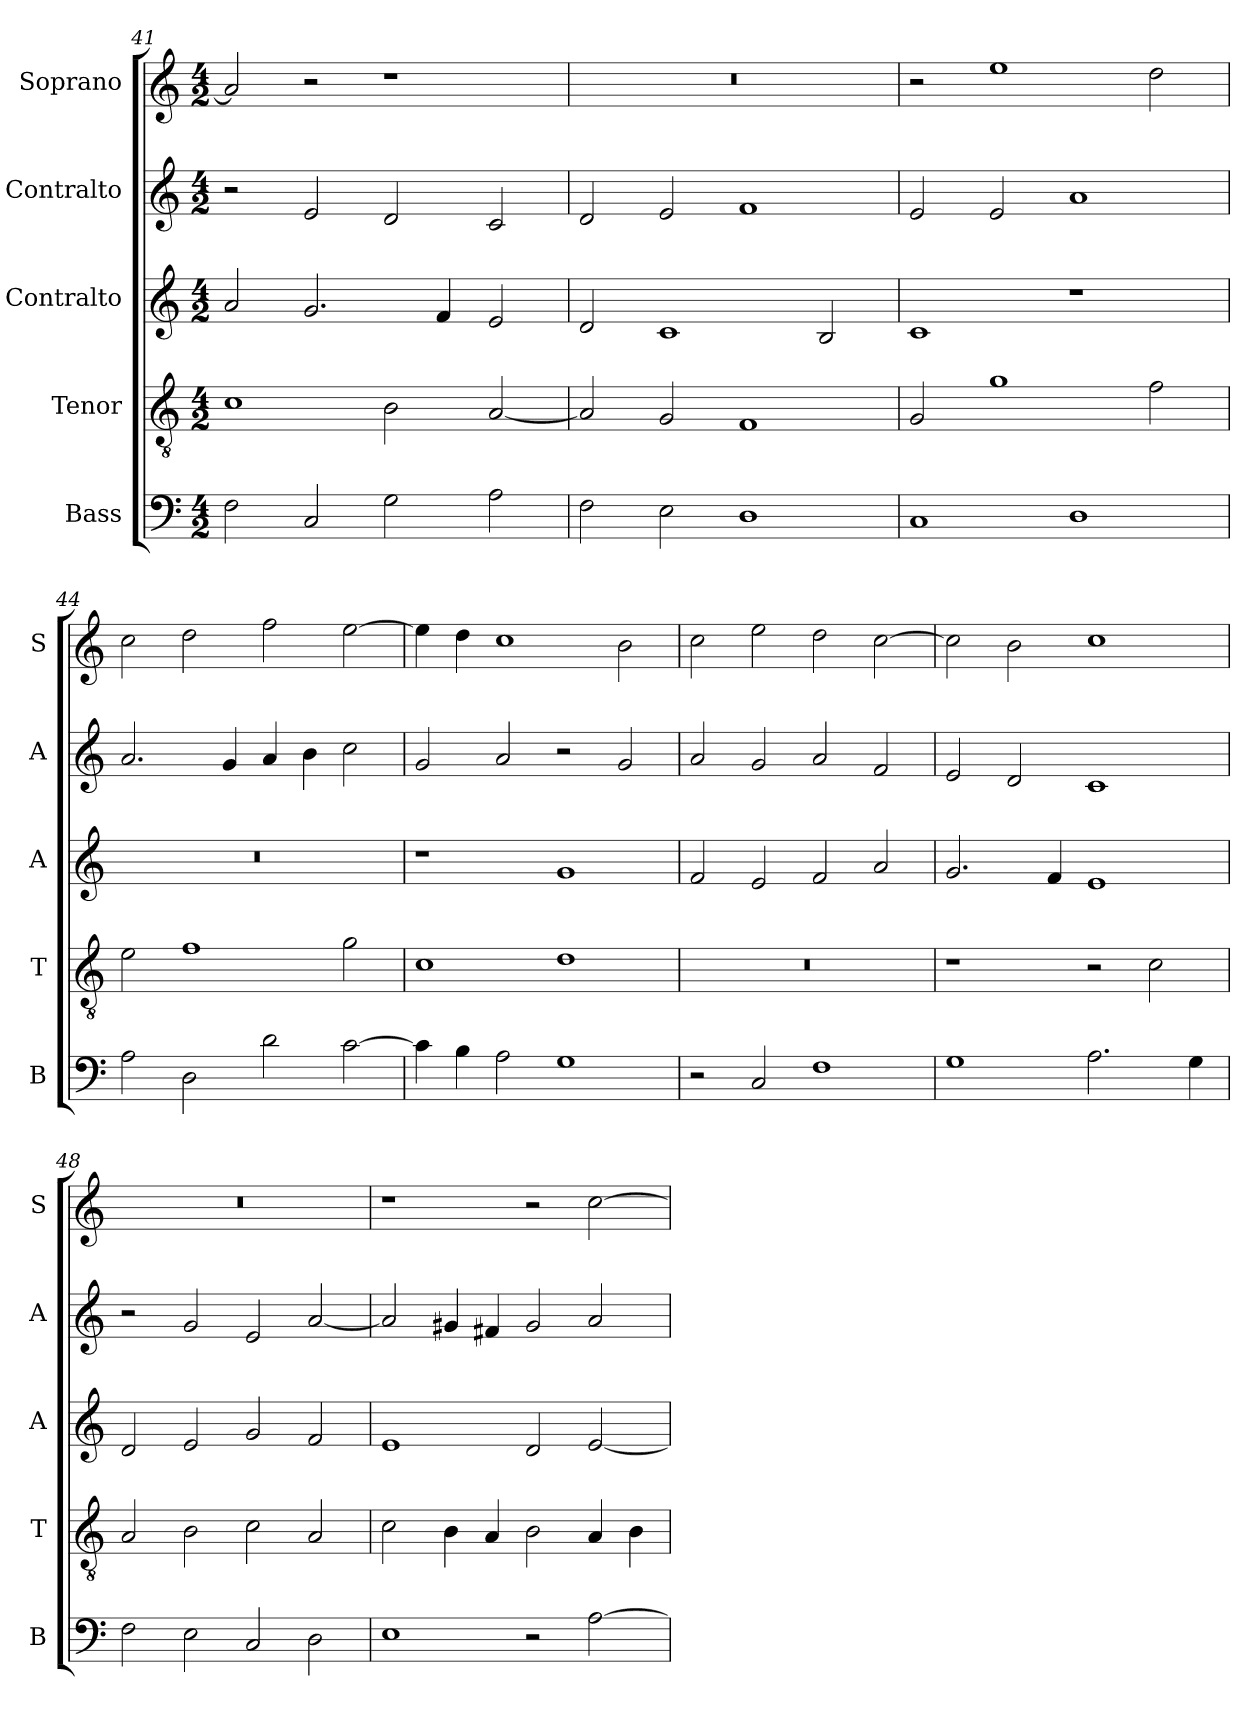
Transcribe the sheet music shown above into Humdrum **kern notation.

**kern	**kern	**kern	**kern	**kern
*part5	*part4	*part3	*part2	*part1
*staff5	*staff4	*staff3	*staff2	*staff1
*I"Bass	*I"Tenor	*I"Contralto	*I"Contralto	*I"Soprano
*I'B	*I'T	*I'A	*I'A	*I'S
*clefF4	*clefGv2	*clefG2	*clefG2	*clefG2
*k[]	*k[]	*k[]	*k[]	*k[]
*A:aeo	*A:aeo	*A:aeo	*A:aeo	*A:aeo
*M4/2	*M4/2	*M4/2	*M4/2	*M4/2
=41	=41	=41	=41	=41
2F	1c	2a	2r	2a]
2C	.	2.g	2e	2r
2G	2B	.	2d	1r
.	.	4f	.	.
2A	[2A	2e	2c	.
=42	=42	=42	=42	=42
2F	2A]	2d	2d	0r
2E	2G	1c	2e	.
1D	1F	.	1f	.
.	.	2B	.	.
=43	=43	=43	=43	=43
1C	2G	1c	2e	2r
.	1g	.	2e	1ee
1D	.	1r	1a	.
.	2f	.	.	2dd
=44	=44	=44	=44	=44
2A	2e	0r	2.a	2cc
2D	1f	.	.	2dd
.	.	.	4g	.
2d	.	.	4a	2ff
.	.	.	4b	.
[2c	2g	.	2cc	[2ee
=45	=45	=45	=45	=45
4c]	1c	1r	2g	4ee]
4B	.	.	.	4dd
2A	.	.	2a	1cc
1G	1d	1g	2r	.
.	.	.	2g	2b
=46	=46	=46	=46	=46
2r	0r	2f	2a	2cc
2C	.	2e	2g	2ee
1F	.	2f	2a	2dd
.	.	2a	2f	[2cc
=47	=47	=47	=47	=47
1G	1r	2.g	2e	2cc]
.	.	.	2d	2b
.	.	4f	.	.
2.A	2r	1e	1c	1cc
.	2c	.	.	.
4G	.	.	.	.
=48	=48	=48	=48	=48
2F	2A	2d	2r	0r
2E	2B	2e	2g	.
2C	2c	2g	2e	.
2D	2A	2f	[2a	.
=49	=49	=49	=49	=49
1E	2c	1e	2a]	1r
.	4B	.	4g#X	.
.	4A	.	4f#X	.
2r	2B	2d	2g#	2r
[2A	4A	[2e	2a	[2cc
.	4B	.	.	.
=	=	=	=	=
*-	*-	*-	*-	*-
